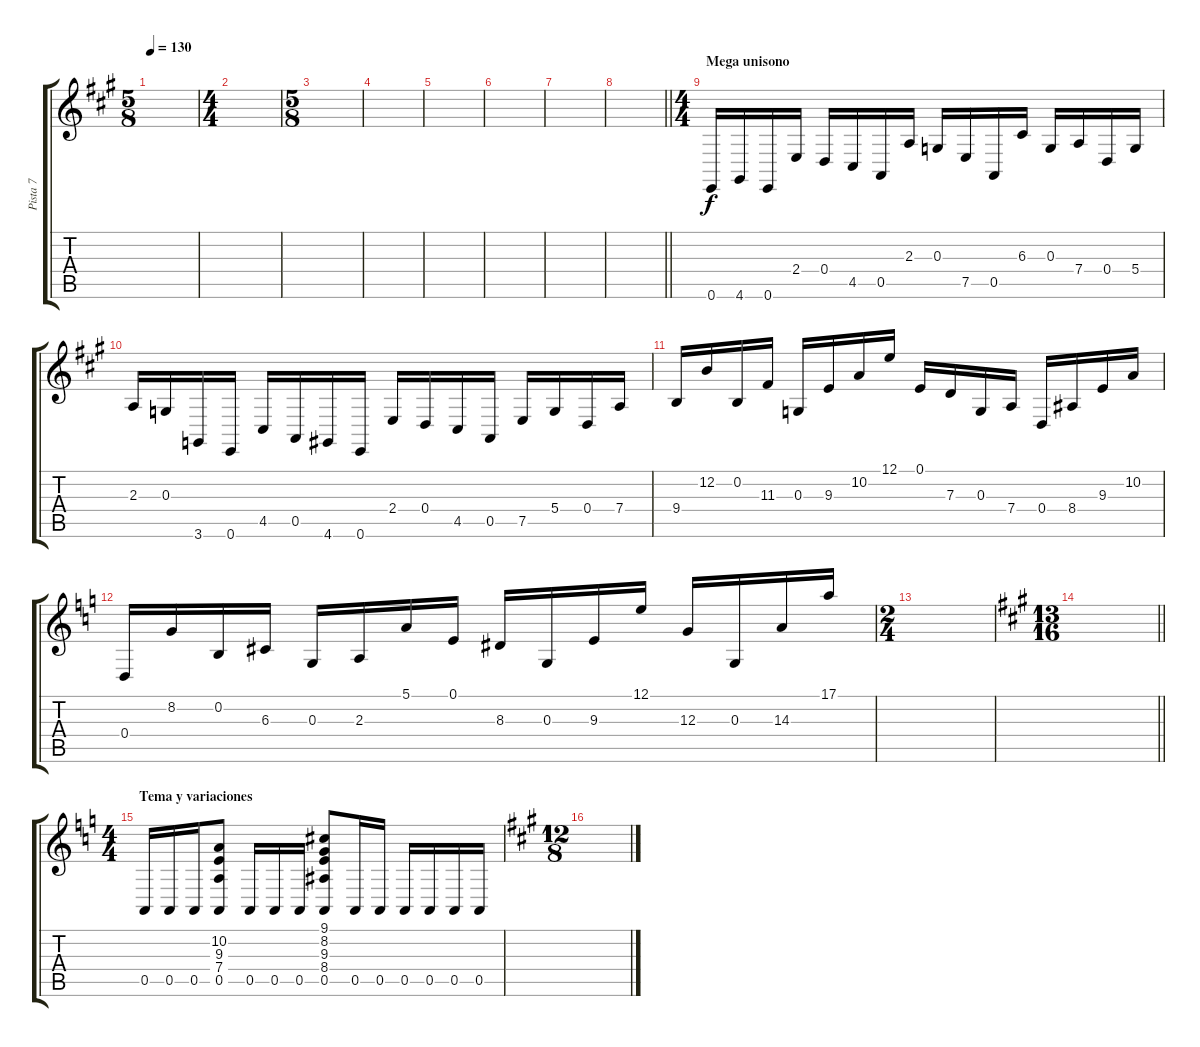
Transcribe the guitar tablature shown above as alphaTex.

\track ("Pista 7" "Pista 7") {instrument pad1newage}
\staff {score tabs}
\tuning (E4 B3 G3 D3 A2 E2) {hide}
\ts (5 8)
\tempo 130
\clef g2
\ks a
|
\ts (4 4)
|
\ts (5 8)
|
|
|
|
|
\barLineRight lightlight
|
\ts (4 4)
\section ("" "Mega unisono")
0.6.16 4.6.16 0.6.16 2.4.16 0.4.16 4.5.16 0.5.16 2.3.16 0.3.16 7.5.16 0.5.16 6.3.16 0.3.16 7.4.16 0.4.16 5.4.16 |
2.3.16 0.3.16 3.6.16 0.6.16 4.5.16 0.5.16 4.6.16 0.6.16 2.4.16 0.4.16 4.5.16 0.5.16 7.5.16 5.4.16 0.4.16 7.4.16 |
9.4.16 12.2.16 0.2.16 11.3.16 0.3.16 9.3.16 10.2.16 12.1.16 0.1.16 7.3.16 0.3.16 7.4.16 0.4.16 8.4.16 9.3.16 10.2.16 |
\ks c
0.4.16 8.2.16 0.2.16 6.3.16 0.3.16 2.3.16 5.1.16 0.1.16 8.3.16 0.3.16 9.3.16 12.1.16 12.3.16 0.3.16 14.3.16 17.1.16 |
\ts (2 4)
|
\ts (13 16)
\barLineRight lightlight
\ks a
|
\ts (4 4)
\section ("" "Tema y variaciones")
\ks c
0.5.16 0.5.16 0.5.16 (10.2 9.3 7.4 0.5).8 0.5.16 0.5.16 0.5.16 (9.1 8.2 9.3 8.4 0.5).8 0.5.16 0.5.16 0.5.16 0.5.16 0.5.16 0.5.16 |
\ts (12 8)
\ks a
